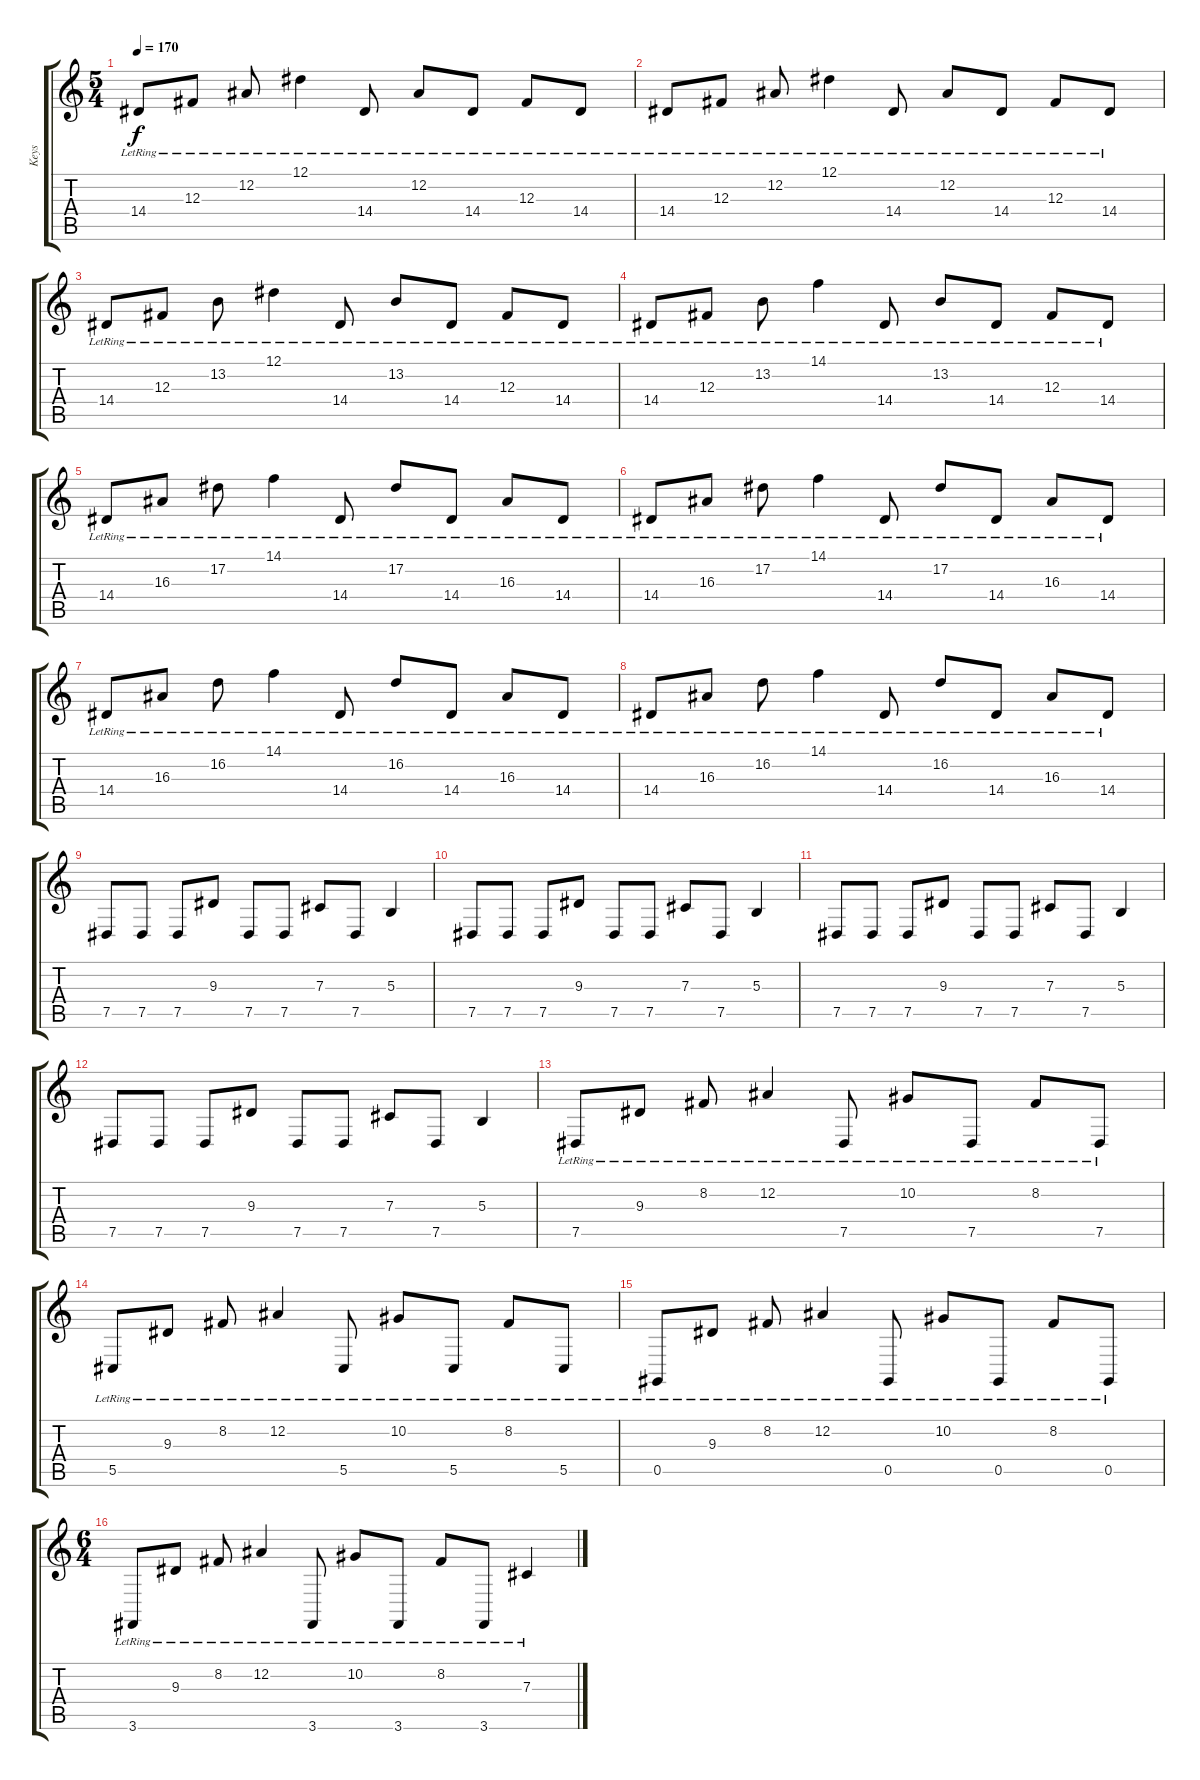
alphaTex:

\track ("Keys" "Keys") {instrument electricpiano2}
\staff {score tabs}
\tuning (Eb4 Bb3 Gb3 Db3 Ab2 Eb2) {hide}
\ts (5 4)
\tempo 170
\clef g2
\ks c
14.4{lr}.8{dy f} 12.3{lr}.8 12.2{lr}.8 12.1{lr}.4 14.4{lr}.8 12.2{lr}.8 14.4{lr}.8 12.3{lr}.8 14.4{lr}.8 |
14.4{lr}.8 12.3{lr}.8 12.2{lr}.8 12.1{lr}.4 14.4{lr}.8 12.2{lr}.8 14.4{lr}.8 12.3{lr}.8 14.4{lr}.8 |
14.4{lr}.8 12.3{lr}.8 13.2{lr}.8 12.1{lr}.4 14.4{lr}.8 13.2{lr}.8 14.4{lr}.8 12.3{lr}.8 14.4{lr}.8 |
14.4{lr}.8 12.3{lr}.8 13.2{lr}.8 14.1{lr}.4 14.4{lr}.8 13.2{lr}.8 14.4{lr}.8 12.3{lr}.8 14.4{lr}.8 |
14.4{lr}.8 16.3{lr}.8 17.2{lr}.8 14.1{lr}.4 14.4{lr}.8 17.2{lr}.8 14.4{lr}.8 16.3{lr}.8 14.4{lr}.8 |
14.4{lr}.8 16.3{lr}.8 17.2{lr}.8 14.1{lr}.4 14.4{lr}.8 17.2{lr}.8 14.4{lr}.8 16.3{lr}.8 14.4{lr}.8 |
14.4{lr}.8 16.3{lr}.8 16.2{lr}.8 14.1{lr}.4 14.4{lr}.8 16.2{lr}.8 14.4{lr}.8 16.3{lr}.8 14.4{lr}.8 |
14.4{lr}.8 16.3{lr}.8 16.2{lr}.8 14.1{lr}.4 14.4{lr}.8 16.2{lr}.8 14.4{lr}.8 16.3{lr}.8 14.4{lr}.8 |
7.5.8 7.5.8 7.5.8 9.3.8 7.5.8 7.5.8 7.3.8 7.5.8 5.3.4 |
7.5.8 7.5.8 7.5.8 9.3.8 7.5.8 7.5.8 7.3.8 7.5.8 5.3.4 |
7.5.8 7.5.8 7.5.8 9.3.8 7.5.8 7.5.8 7.3.8 7.5.8 5.3.4 |
7.5.8 7.5.8 7.5.8 9.3.8 7.5.8 7.5.8 7.3.8 7.5.8 5.3.4 |
7.5{lr}.8 9.3{lr}.8 8.2{lr}.8 12.2{lr}.4 7.5{lr}.8 10.2{lr}.8 7.5{lr}.8 8.2{lr}.8 7.5{lr}.8 |
5.5{lr}.8 9.3{lr}.8 8.2{lr}.8 12.2{lr}.4 5.5{lr}.8 10.2{lr}.8 5.5{lr}.8 8.2{lr}.8 5.5{lr}.8 |
0.5{lr}.8 9.3{lr}.8 8.2{lr}.8 12.2{lr}.4 0.5{lr}.8 10.2{lr}.8 0.5{lr}.8 8.2{lr}.8 0.5{lr}.8 |
\ts (6 4)
3.6{lr}.8 9.3{lr}.8 8.2{lr}.8 12.2{lr}.4 3.6{lr}.8 10.2{lr}.8 3.6{lr}.8 8.2{lr}.8 3.6{lr}.8 7.3{lr}.4
